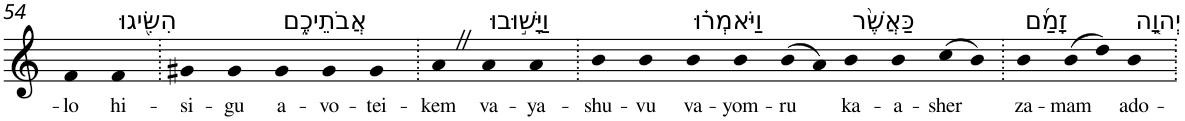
**kern	**text
*part1	*part1
*staff1	*staff1
*I"Piano	*
*I'Pno	*
!!LO:PB:g=z
*clefG2	*
*k[]	*
=54	=54
!	!LO:LY:b
4f	-lo
!LO:TX:a:t=הִשִּׂ֖יגוּ	!
!	!LO:LY:b
4f	hi-
=55.	=55.
!	!LO:LY:b
4g#X	-si-
!	!LO:LY:b
4g#	-gu
!LO:TX:a:t=אֲבֹתֵיכֶ֑ם	!
!	!LO:LY:b
4g#	a-
!	!LO:LY:b
4g#	-vo-
!	!LO:LY:b
4g#	-tei-
=56.	=56.
!	!LO:LY:b
4aZ	-kem
!LO:TX:a:t=וַיָּשׁ֣וּבוּ	!
!	!LO:LY:b
4a	va-
!	!LO:LY:b
4a	-ya-
=57.	=57.
!	!LO:LY:b
4b	-shu-
!	!LO:LY:b
4b	-vu
!LO:TX:a:t=וַיֹּאמְר֗וּ	!
!	!LO:LY:b
4b	va-
!	!LO:LY:b
4b	-yom-
!	!LO:LY:b
(>8b	-ru
8a)	.
!LO:TX:a:t=כַּאֲשֶׁ֨ר	!
!	!LO:LY:b
4b	ka-
!	!LO:LY:b
4b	-a-
!	!LO:LY:b
(>8cc	-sher
8b)	.
=58.	=58.
!LO:TX:a:t=זָמַ֜ם	!
!	!LO:LY:b
4b	za-
!	!LO:LY:b
(>8b	-mam
8dd)	.
!LO:TX:a:t=יְהוָ֤ה	!
!	!LO:LY:b
4b	ado-
=.	=.
*-	*-
